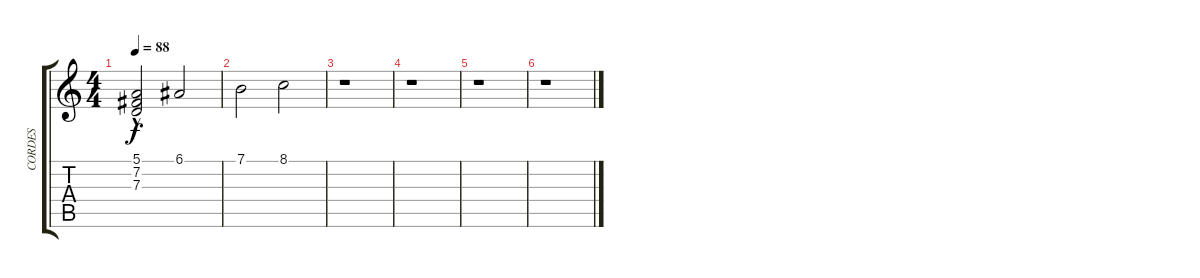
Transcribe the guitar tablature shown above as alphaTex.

\track ("CORDES" "CORDES") {instrument stringensemble1}
\staff {score tabs}
\tuning (E4 B3 G3 D3 A2 E2) {hide}
\ts (4 4)
\tempo 88
\clef g2
\ks c
(5.1{hac} 7.2 7.3).2{dy f} 6.1.2 |
7.1.2 8.1.2 |
r.1 |
r.1 |
r.1 |
r.1
